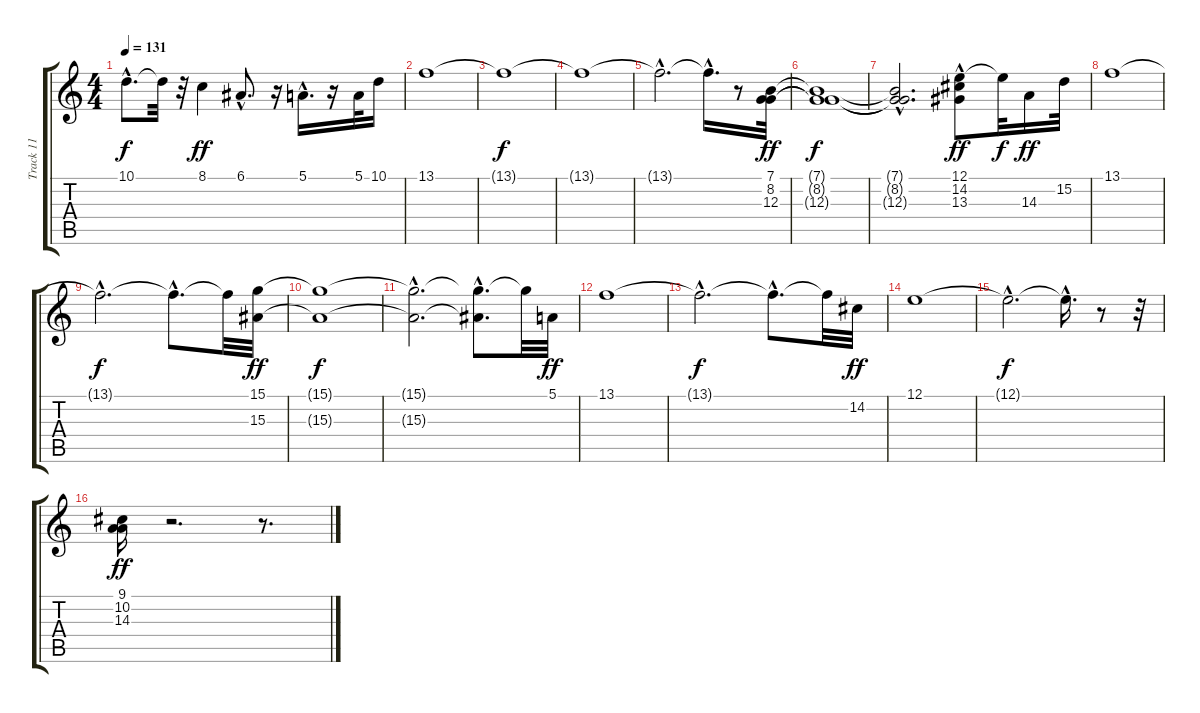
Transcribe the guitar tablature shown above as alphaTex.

\track ("Track 11" "Track 11") {instrument stringensemble1}
\staff {score tabs}
\tuning (E4 B3 G3 D3 A2 E2) {hide}
\ts (4 4)
\tempo 131
\clef g2
\ks c
10.1{hac t}.8{d dy f} 10.1{t}.32 r.32 8.1.4{dy ff} 6.1{hac}.8{d} r.16 5.1{hac}.16{d} r.16 5.1.32 10.1.16 |
13.1.1 |
13.1{t}.1{dy f} |
13.1{t}.1 |
13.1{hac t}.2{d} 13.1{hac t}.16{d} r.8 (7.1 8.2 12.3).32{dy ff} |
(7.1{t} 8.2{t} 12.3{t}).1{dy f} |
(7.1{hac t} 8.2{hac t} 12.3{hac t}).2{d} (12.1 14.2 13.3{hac}).8{dy ff} 12.1{t}.32{dy f} 14.3.16{dy ff} 15.2.32 |
13.1.1 |
13.1{hac t}.2{d dy f} 13.1{hac t}.8{d} 13.1{t}.32 (15.1 15.3).32{dy ff} |
(15.1{t} 15.3{t}).1{dy f} |
(15.1{hac t} 15.3{hac t}).2{d} (15.1{hac t} 15.3{hac t}).8{d} 15.1{t}.32 5.1.32{dy ff} |
13.1.1 |
13.1{hac t}.2{d dy f} 13.1{hac t}.8{d} 13.1{t}.32 14.2.32{dy ff} |
12.1.1 |
12.1{hac t}.2{d dy f} 12.1{hac t}.16{d} r.8 r.32 |
(9.1 10.2 14.3).16{dy ff} r.2{d} r.8{d}
